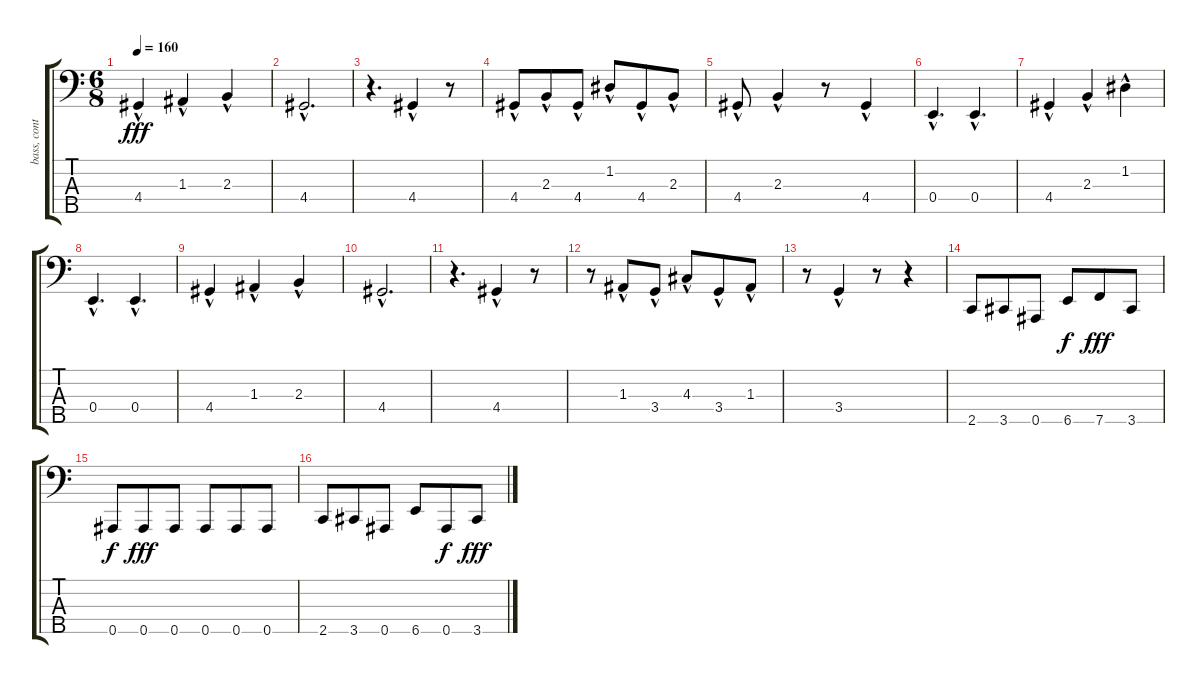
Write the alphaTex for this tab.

\track ("bass, contrabass" "bass, cont") {instrument electricbasspick}
\staff {score tabs}
\tuning (G2 D2 A1 E1 Bb0) {hide}
\ts (6 8)
\tempo 160
\clef f4
\ks c
4.4{hac}.4{dy fff} 1.3{hac}.4 2.3{hac}.4 |
4.4{hac}.2{d} |
r.4{d} 4.4{hac}.4 r.8 |
4.4{hac}.8 2.3{hac}.8 4.4{hac}.8 1.2{hac}.8 4.4{hac}.8 2.3{hac}.8 |
4.4{hac}.8 2.3{hac}.4 r.8 4.4{hac}.4 |
0.4{hac}.4{d} 0.4{hac}.4{d} |
4.4{hac}.4 2.3{hac}.4 1.2{hac}.4 |
0.4{hac}.4{d} 0.4{hac}.4{d} |
4.4{hac}.4 1.3{hac}.4 2.3{hac}.4 |
4.4{hac}.2{d} |
r.4{d} 4.4{hac}.4 r.8 |
r.8 1.3{hac}.8 3.4{hac}.8 4.3{hac}.8 3.4{hac}.8 1.3{hac}.8 |
r.8 3.4{hac}.4 r.8 r.4 |
2.5.8 3.5.8 0.5.8 6.5.8{dy f} 7.5.8{dy fff} 3.5.8 |
0.5.8{dy f} 0.5.8{dy fff} 0.5.8 0.5.8 0.5.8 0.5.8 |
2.5.8 3.5.8 0.5.8 6.5.8 0.5.8{dy f} 3.5.8{dy fff}
